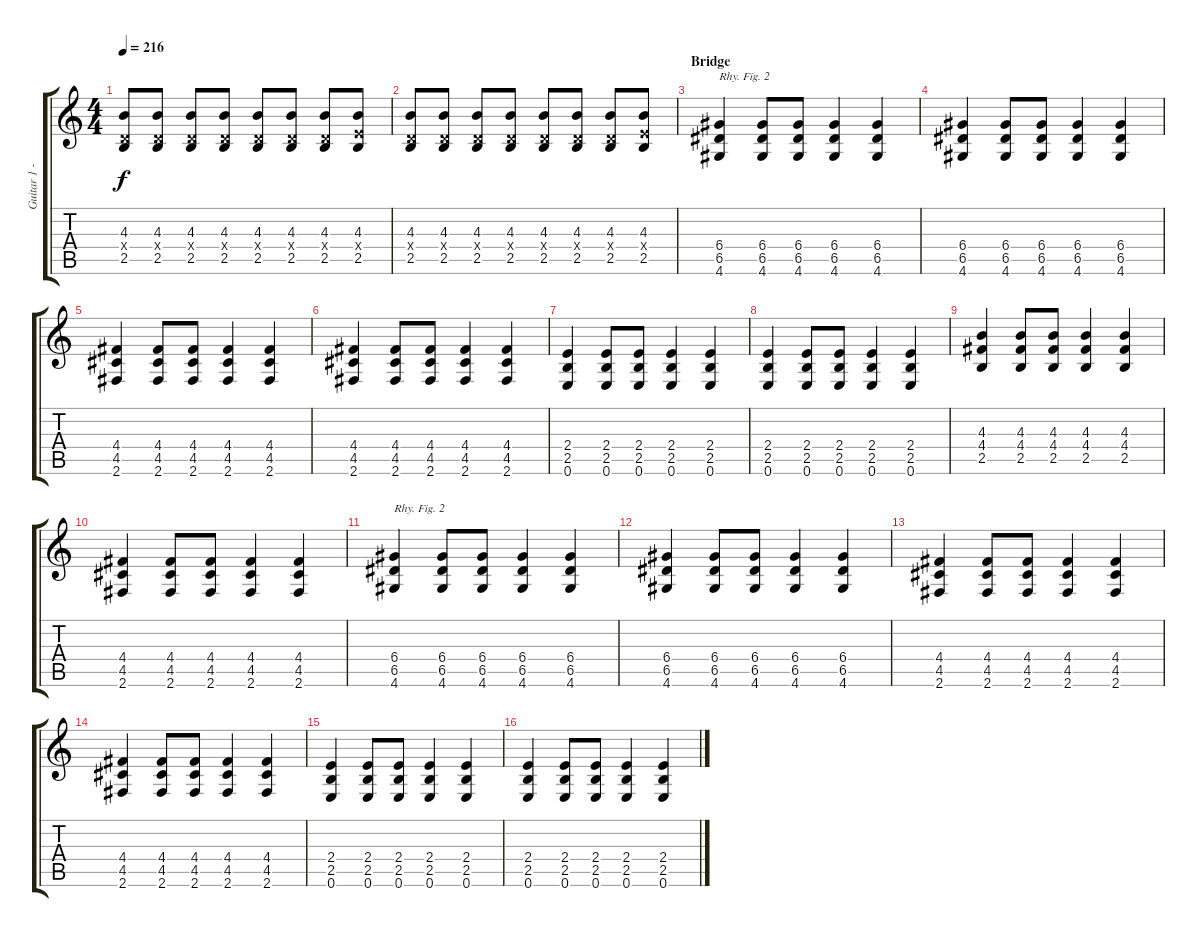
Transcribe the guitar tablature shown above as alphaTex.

\track ("Guitar 1 - Distortion" "Guitar 1 -") {instrument distortionguitar}
\staff {score tabs}
\tuning (E4 B3 G3 D3 A2 E2) {hide}
\ts (4 4)
\tempo 216
\clef g2
\ks c
(4.3 0.4{x} 2.5).8{dy f} (4.3 0.4{x} 2.5).8 (4.3 0.4{x} 2.5).8 (4.3 0.4{x} 2.5).8 (4.3 0.4{x} 2.5).8 (4.3 0.4{x} 2.5).8 (4.3 0.4{x} 2.5).8 (4.3 2.4{x} 2.5).8 |
(4.3 0.4{x} 2.5).8 (4.3 0.4{x} 2.5).8 (4.3 0.4{x} 2.5).8 (4.3 0.4{x} 2.5).8 (4.3 0.4{x} 2.5).8 (4.3 0.4{x} 2.5).8 (4.3 0.4{x} 2.5).8 (4.3 2.4{x} 2.5).8 |
\section ("" "Bridge")
(6.4 6.5 4.6).4{txt "Rhy. Fig. 2"} (6.4 6.5 4.6).8 (6.4 6.5 4.6).8 (6.4 6.5 4.6).4 (6.4 6.5 4.6).4 |
(6.4 6.5 4.6).4 (6.4 6.5 4.6).8 (6.4 6.5 4.6).8 (6.4 6.5 4.6).4 (6.4 6.5 4.6).4 |
(4.4 4.5 2.6).4 (4.4 4.5 2.6).8 (4.4 4.5 2.6).8 (4.4 4.5 2.6).4 (4.4 4.5 2.6).4 |
(4.4 4.5 2.6).4 (4.4 4.5 2.6).8 (4.4 4.5 2.6).8 (4.4 4.5 2.6).4 (4.4 4.5 2.6).4 |
(2.4 2.5 0.6).4 (2.4 2.5 0.6).8 (2.4 2.5 0.6).8 (2.4 2.5 0.6).4 (2.4 2.5 0.6).4 |
(2.4 2.5 0.6).4 (2.4 2.5 0.6).8 (2.4 2.5 0.6).8 (2.4 2.5 0.6).4 (2.4 2.5 0.6).4 |
(4.3 4.4 2.5).4 (4.3 4.4 2.5).8 (4.3 4.4 2.5).8 (4.3 4.4 2.5).4 (4.3 4.4 2.5).4 |
(4.4 4.5 2.6).4 (4.4 4.5 2.6).8 (4.4 4.5 2.6).8 (4.4 4.5 2.6).4 (4.4 4.5 2.6).4 |
(6.4 6.5 4.6).4{txt "Rhy. Fig. 2"} (6.4 6.5 4.6).8 (6.4 6.5 4.6).8 (6.4 6.5 4.6).4 (6.4 6.5 4.6).4 |
(6.4 6.5 4.6).4 (6.4 6.5 4.6).8 (6.4 6.5 4.6).8 (6.4 6.5 4.6).4 (6.4 6.5 4.6).4 |
(4.4 4.5 2.6).4 (4.4 4.5 2.6).8 (4.4 4.5 2.6).8 (4.4 4.5 2.6).4 (4.4 4.5 2.6).4 |
(4.4 4.5 2.6).4 (4.4 4.5 2.6).8 (4.4 4.5 2.6).8 (4.4 4.5 2.6).4 (4.4 4.5 2.6).4 |
(2.4 2.5 0.6).4 (2.4 2.5 0.6).8 (2.4 2.5 0.6).8 (2.4 2.5 0.6).4 (2.4 2.5 0.6).4 |
(2.4 2.5 0.6).4 (2.4 2.5 0.6).8 (2.4 2.5 0.6).8 (2.4 2.5 0.6).4 (2.4 2.5 0.6).4
